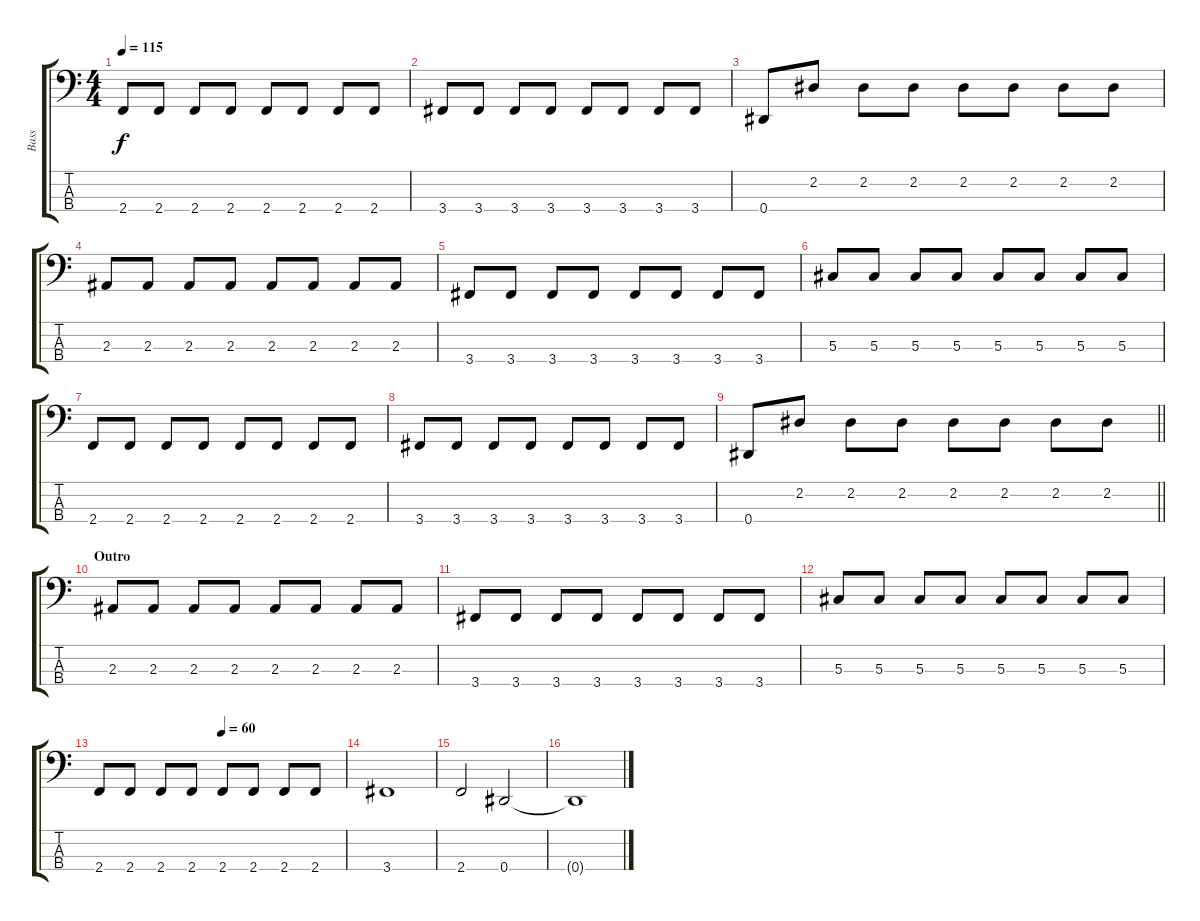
\track ("Bass" "Bass") {instrument electricbassfinger}
\staff {score tabs}
\tuning (Gb2 Db2 Ab1 Eb1) {hide}
\ts (4 4)
\tempo 115
\clef f4
\ks c
2.4.8{dy f} 2.4.8 2.4.8 2.4.8 2.4.8 2.4.8 2.4.8 2.4.8 |
3.4.8 3.4.8 3.4.8 3.4.8 3.4.8 3.4.8 3.4.8 3.4.8 |
0.4.8 2.2.8 2.2.8 2.2.8 2.2.8 2.2.8 2.2.8 2.2.8 |
2.3.8 2.3.8 2.3.8 2.3.8 2.3.8 2.3.8 2.3.8 2.3.8 |
3.4.8 3.4.8 3.4.8 3.4.8 3.4.8 3.4.8 3.4.8 3.4.8 |
5.3.8 5.3.8 5.3.8 5.3.8 5.3.8 5.3.8 5.3.8 5.3.8 |
2.4.8 2.4.8 2.4.8 2.4.8 2.4.8 2.4.8 2.4.8 2.4.8 |
3.4.8 3.4.8 3.4.8 3.4.8 3.4.8 3.4.8 3.4.8 3.4.8 |
\barLineRight lightlight
0.4.8 2.2.8 2.2.8 2.2.8 2.2.8 2.2.8 2.2.8 2.2.8 |
\section ("" "Outro")
2.3.8 2.3.8 2.3.8 2.3.8 2.3.8 2.3.8 2.3.8 2.3.8 |
3.4.8 3.4.8 3.4.8 3.4.8 3.4.8 3.4.8 3.4.8 3.4.8 |
5.3.8 5.3.8 5.3.8 5.3.8 5.3.8 5.3.8 5.3.8 5.3.8 |
\tempo (60 0.5)
2.4.8 2.4.8 2.4.8 2.4.8 2.4.8 2.4.8 2.4.8 2.4.8 |
3.4.1{volume 0} |
2.4.2 0.4.2 |
0.4{t}.1
